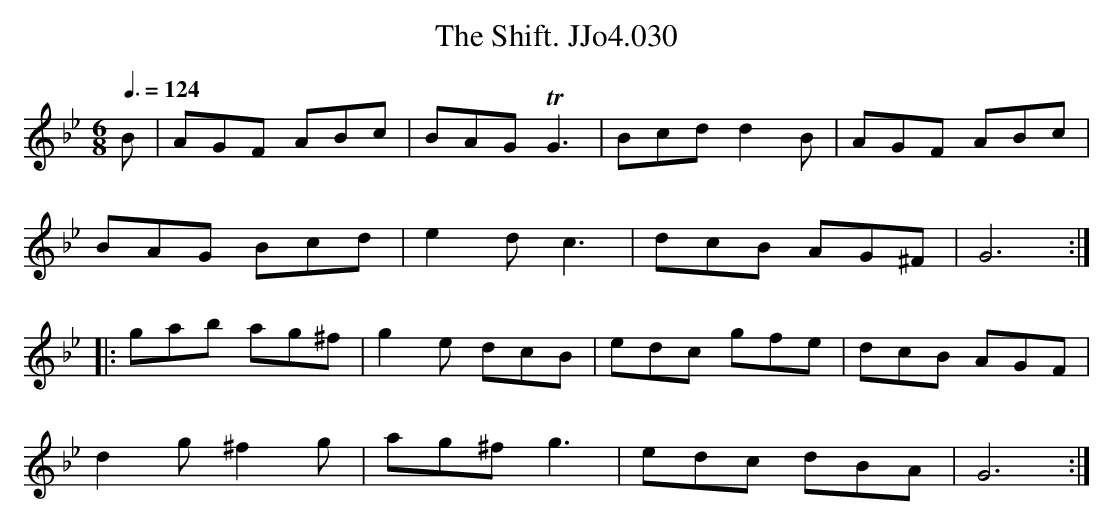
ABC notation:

X:1
T:Shift. JJo4.030, The
M:6/8
L:1/8
Q:3/8=124
K:Gm
B|AGF ABc|BAGTG3|Bcd d2B|AGF ABc|
BAG Bcd|e2dc3|dcB AG^F|G6:|
|:gab ag^f|g2e dcB|edc gfe|dcB AGF|
d2g^f2g|ag^fg3|edc dBA|G6:|
